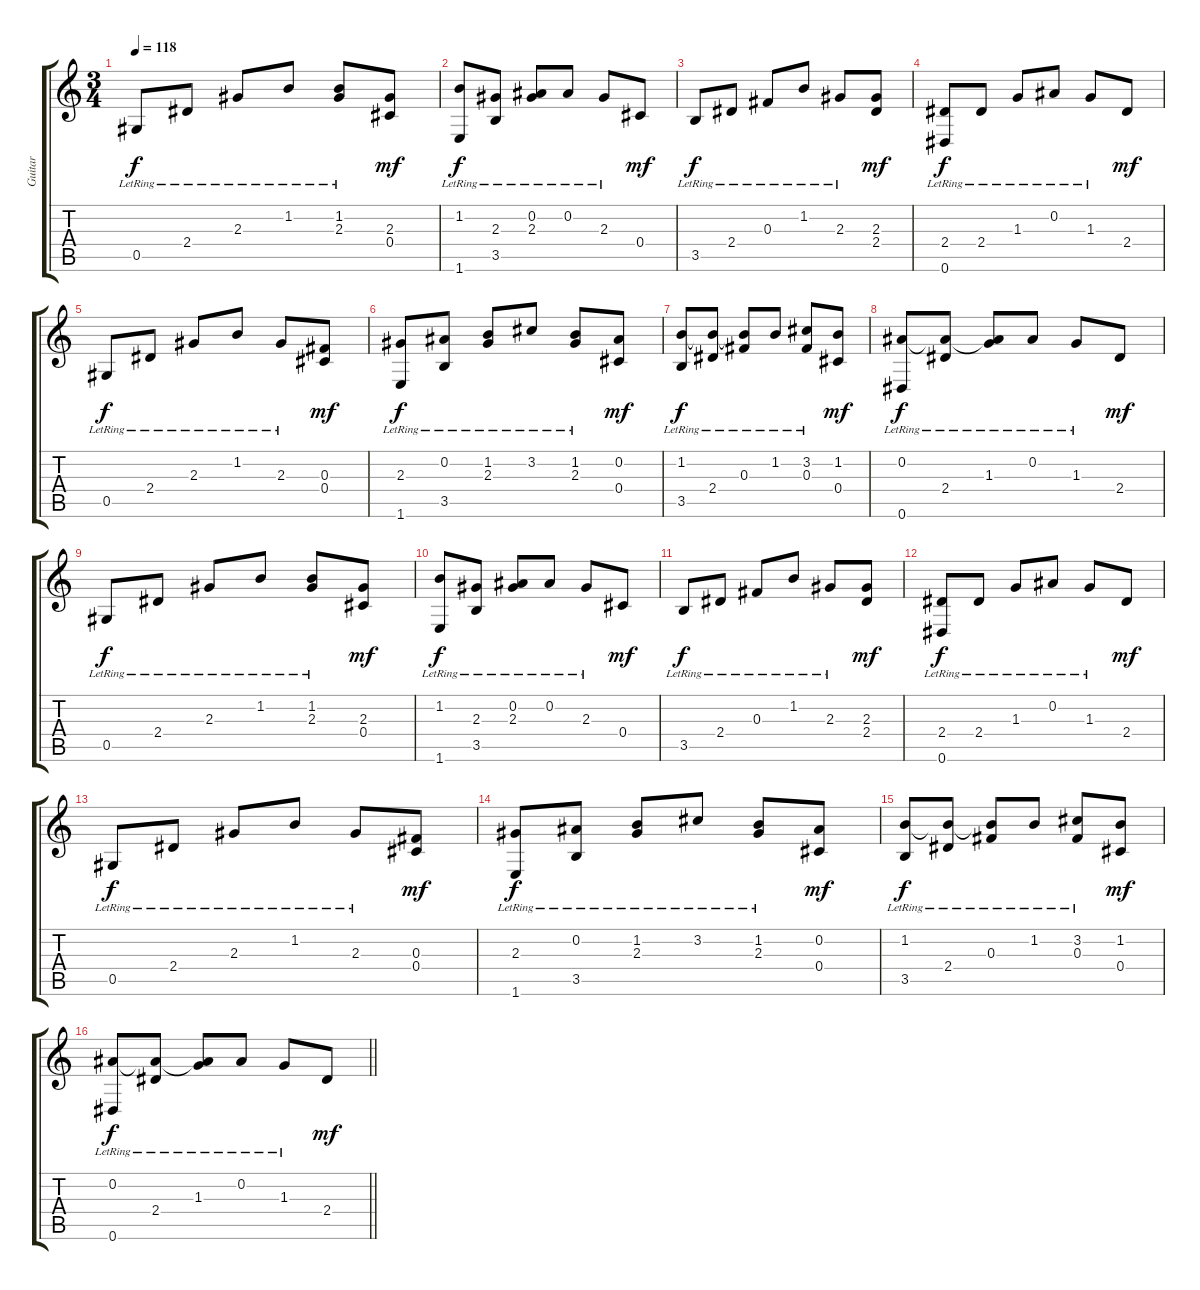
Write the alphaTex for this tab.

\track ("Guitar" "Guitar") {instrument acousticguitarsteel}
\staff {score tabs}
\tuning (Eb4 Bb3 Gb3 Db3 Ab2 Eb2) {hide}
\ts (3 4)
\tempo 118
\clef g2
\ks c
0.5{lr}.8{dy f} 2.4{lr}.8 2.3{lr}.8 1.2{lr}.8 (1.2 2.3{lr}).8 (2.3 0.4).8{dy mf} |
(1.2 1.6{lr}).8{dy f} (2.3 3.5{lr}).8 (0.2 2.3{lr}).8 0.2{lr}.8 2.3{lr}.8 0.4.8{dy mf} |
3.5{lr}.8{dy f} 2.4{lr}.8 0.3{lr}.8 1.2{lr}.8 2.3{lr}.8 (2.3 2.4).8{dy mf} |
(2.4 0.6{lr}).8{dy f} 2.4{lr}.8 1.3{lr}.8 0.2{lr}.8 1.3{lr}.8 2.4.8{dy mf} |
0.5{lr}.8{dy f} 2.4{lr}.8 2.3{lr}.8 1.2{lr}.8 2.3{lr}.8 (0.3 0.4).8{dy mf} |
(2.3 1.6{lr}).8{dy f} (0.2 3.5{lr}).8 (1.2 2.3{lr}).8 3.2{lr}.8 (1.2 2.3{lr}).8 (0.2 0.4).8{dy mf} |
(1.2 3.5{lr}).8{dy f} (1.2{t} 2.4{lr}).8 (1.2{t} 0.3{lr}).8 1.2{lr}.8 (3.2 0.3{lr}).8 (1.2 0.4).8{dy mf} |
(0.2 0.6{lr}).8{dy f} (0.2{t} 2.4{lr}).8 (0.2{t} 1.3{lr}).8 0.2{lr}.8 1.3{lr}.8 2.4.8{dy mf} |
0.5{lr}.8{dy f} 2.4{lr}.8 2.3{lr}.8 1.2{lr}.8 (1.2 2.3{lr}).8 (2.3 0.4).8{dy mf} |
(1.2 1.6{lr}).8{dy f} (2.3 3.5{lr}).8 (0.2 2.3{lr}).8 0.2{lr}.8 2.3{lr}.8 0.4.8{dy mf} |
3.5{lr}.8{dy f} 2.4{lr}.8 0.3{lr}.8 1.2{lr}.8 2.3{lr}.8 (2.3 2.4).8{dy mf} |
(2.4 0.6{lr}).8{dy f} 2.4{lr}.8 1.3{lr}.8 0.2{lr}.8 1.3{lr}.8 2.4.8{dy mf} |
0.5{lr}.8{dy f} 2.4{lr}.8 2.3{lr}.8 1.2{lr}.8 2.3{lr}.8 (0.3 0.4).8{dy mf} |
(2.3 1.6{lr}).8{dy f} (0.2 3.5{lr}).8 (1.2 2.3{lr}).8 3.2{lr}.8 (1.2 2.3{lr}).8 (0.2 0.4).8{dy mf} |
(1.2 3.5{lr}).8{dy f} (1.2{t} 2.4{lr}).8 (1.2{t} 0.3{lr}).8 1.2{lr}.8 (3.2 0.3{lr}).8 (1.2 0.4).8{dy mf} |
\barLineRight lightlight
(0.2 0.6{lr}).8{dy f} (0.2{t} 2.4{lr}).8 (0.2{t} 1.3{lr}).8 0.2{lr}.8 1.3{lr}.8 2.4.8{dy mf}
